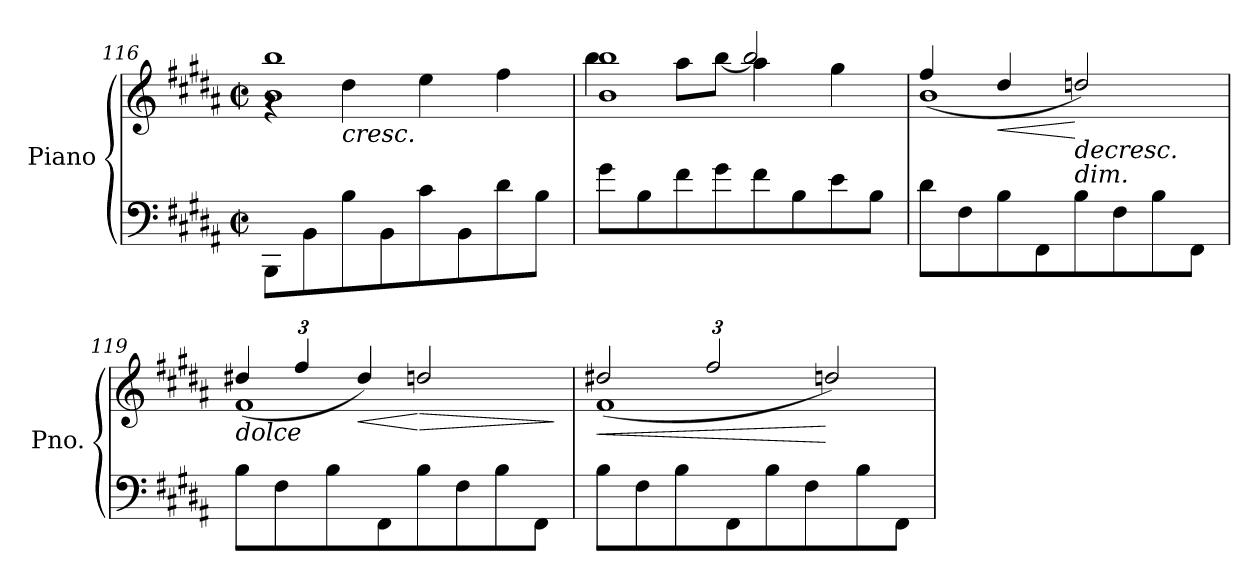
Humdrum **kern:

**kern	**kern	**dynam
*part1	*part1	*part1
*staff2	*staff1	*staff1/2
*I"Piano	*	*
*I'Pno.	*	*
*clefF4	*clefG2	*
*k[f#c#g#d#a#]	*k[f#c#g#d#a#]	*
*M2/2	*M2/2	*
*met(c|)	*met(c|)	*
=116	=116	=116
*	*^	*
8BBB\L	1b 1bb	4rg	.
8BB\	.	.	.
!	!	!	!LO:HP:b
8B\	.	4dd#\	<
8BB\	.	.	.
8c#\	.	4ee\	.
8BB\	.	.	.
8d#\	.	4ff#\	.
8B\J	.	.	.
=117	=117	=117	=117
*	*	*^	*
8g#\L	1b 1bb	4bb\	2ryy	.
8B\	.	.	.	.
8f#\	.	8aa#\L	.	.
8g#\	.	[8bb\J	.	.
8f#\	.	4aa#\	2bb/]	.
8B\	.	.	.	.
8e\	.	4gg#\	.	.
8B\J	.	.	.	.
*	*	*v	*v	*
!!LO:LB:g=z
=118	=118	=118	=118
8d#\L	1b	(>4ff#/	.
8F#\	.	.	.
!	!	!	!LO:HP:b
8B\	.	4dd#/	<
8FF#\	.	.	.
!LO:TX:a:i:t=dim.	!	!	!
!	!	!	!LO:HP:n=1:b
8B\	.	2ddn/)	[ >
8F#\	.	.	.
8B\	.	.	.
8FF#\J	.	.	.
*	*v	*v	*
.	.	[
=119	=119	=119
*	*^	*
*	*	*Xbrackettup	*
!	!LO:TX:b:i:t=dolce	!	!
8B\L	1f#	(>6dd#X/	.
8F#\	.	.	.
.	.	6ff#/	.
8B\	.	.	.
!	!	!	!LO:HP:b
.	.	6dd#/)	<
8FF#\	.	.	.
!	!	!	!LO:HP:n=1:b
8B\	.	2ddn/	[ >
8F#\	.	.	.
8B\	.	.	.
8FF#\J	.	.	.
*	*v	*v	*
.	.	]
=120	=120	=120
!	!	!LO:HP:b
*	*^	*
8B\L	1f#	(>3dd#X/	<
8F#\	.	.	.
8B\	.	.	.
.	.	3ff#/	]
8FF#\	.	.	.
8B\	.	.	.
8F#\	.	.	.
.	.	3ddn/)	[
8B\	.	.	.
8FF#\J	.	.	.
*	*v	*v	*
=	=	=
*-	*-	*-
